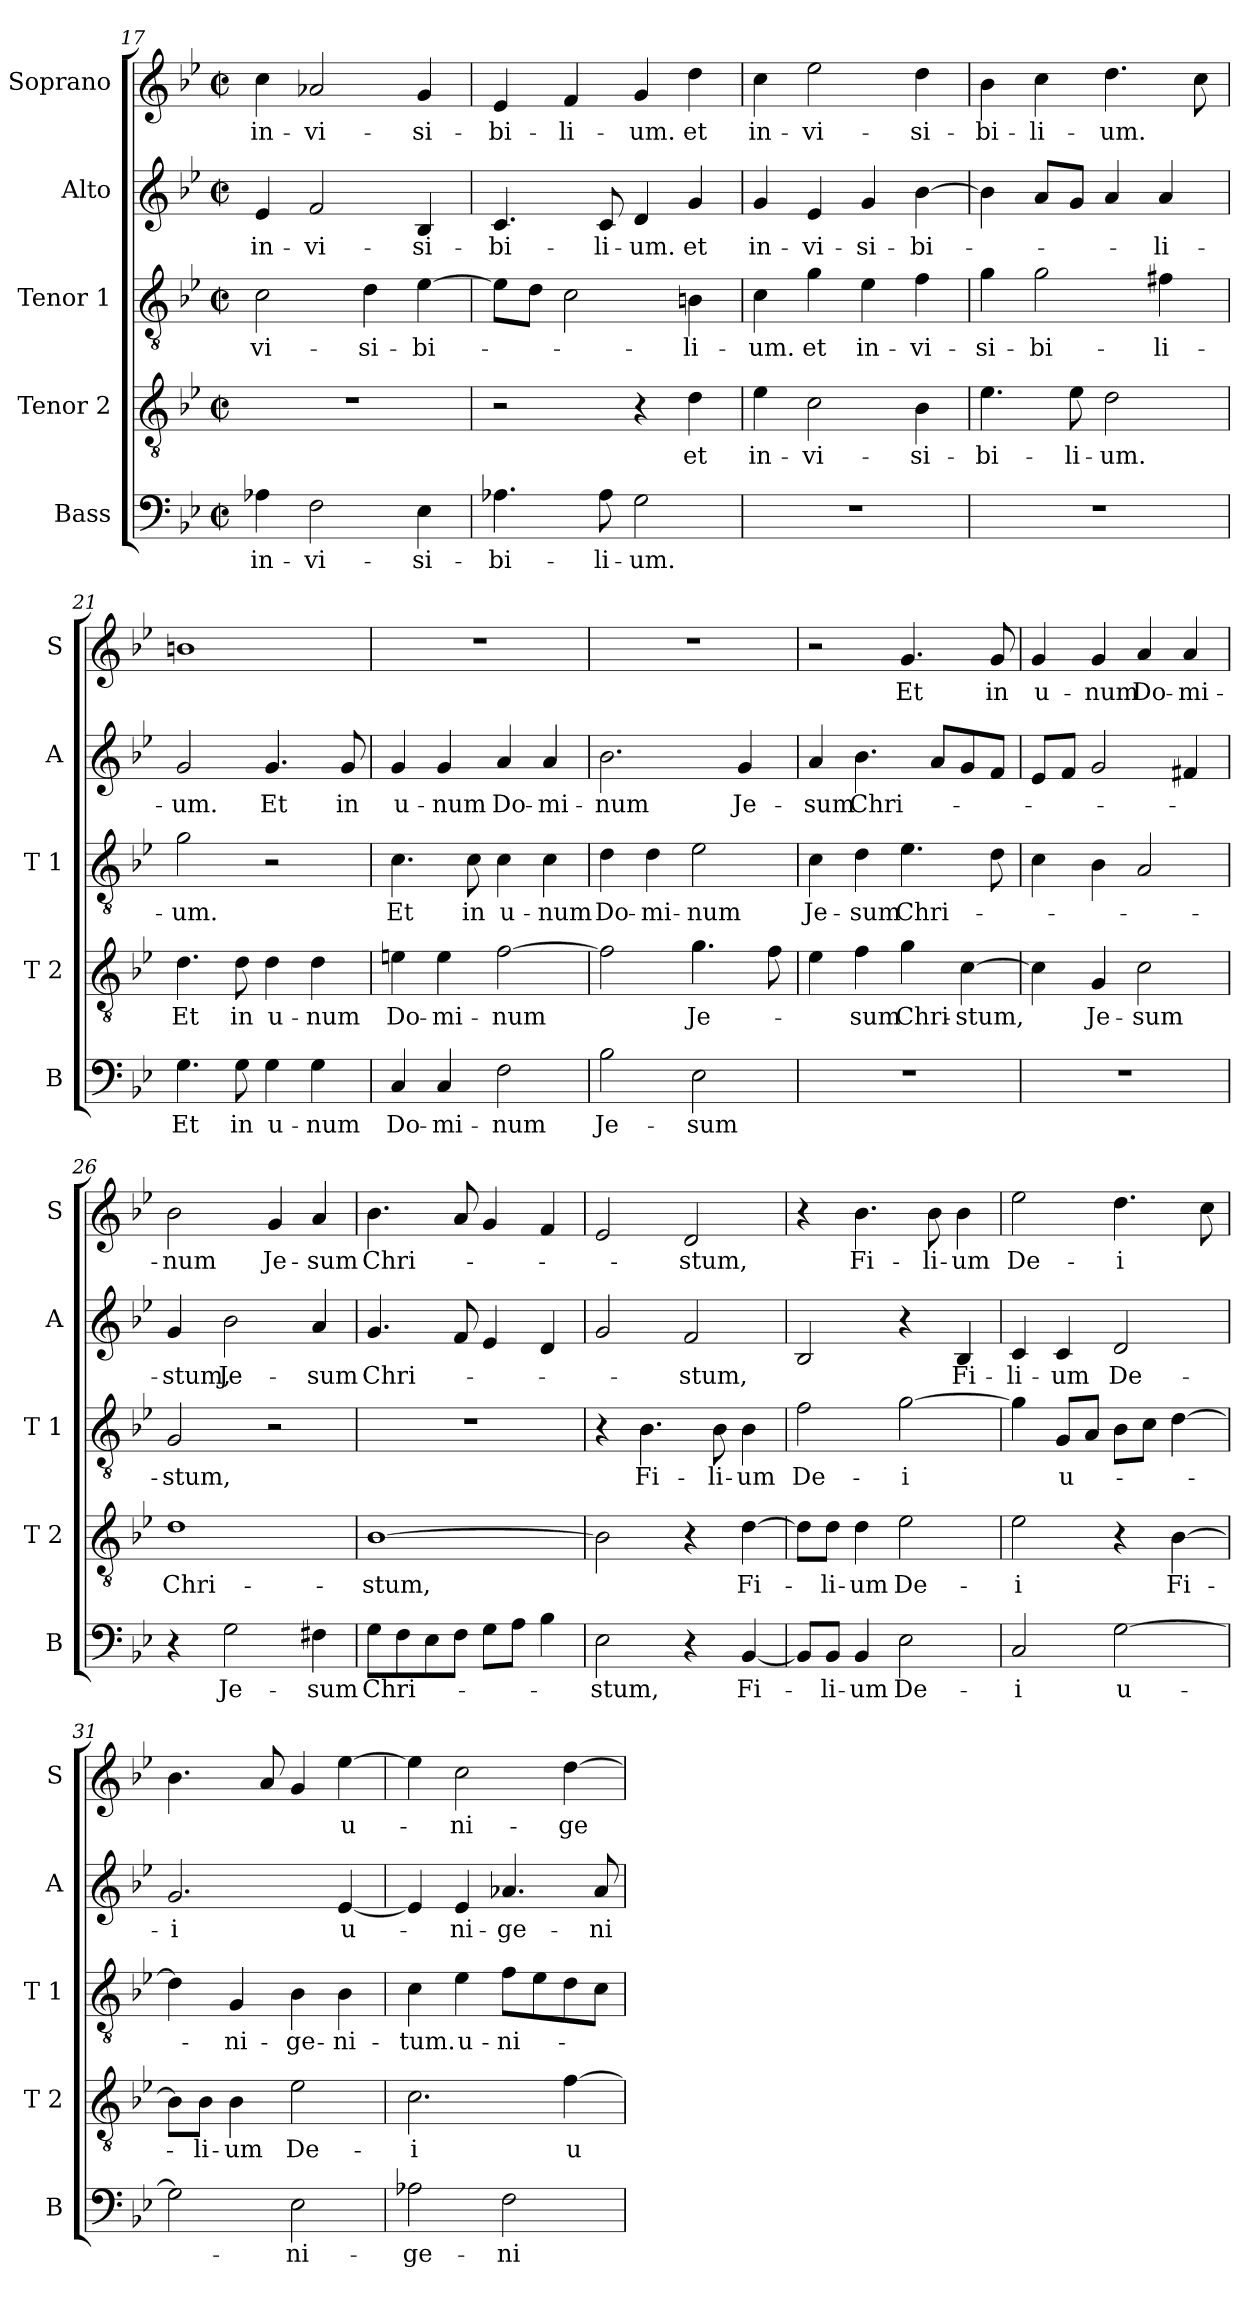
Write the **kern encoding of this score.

**kern	**text	**kern	**text	**kern	**text	**kern	**text	**kern	**text
*part5	*part5	*part4	*part4	*part3	*part3	*part2	*part2	*part1	*part1
*staff5	*staff5	*staff4	*staff4	*staff3	*staff3	*staff2	*staff2	*staff1	*staff1
*I"Bass	*	*I"Tenor 2	*	*I"Tenor 1	*	*I"Alto	*	*I"Soprano	*
*I'B	*	*I'T 2	*	*I'T 1	*	*I'A	*	*I'S	*
!!LO:LB:g=z
*clefF4	*	*clefGv2	*	*clefGv2	*	*clefG2	*	*clefG2	*
*k[b-e-]	*	*k[b-e-]	*	*k[b-e-]	*	*k[b-e-]	*	*k[b-e-]	*
*g:	*	*g:	*	*g:	*	*g:	*	*g:	*
*M2/2	*	*M2/2	*	*M2/2	*	*M2/2	*	*M2/2	*
*met(c|)	*	*met(c|)	*	*met(c|)	*	*met(c|)	*	*met(c|)	*
=17	=17	=17	=17	=17	=17	=17	=17	=17	=17
4A-X\	in-	1r	.	2c\	-vi-	4e-/	in-	4cc\	in-
2F\	-vi-	.	.	.	.	2f/	-vi-	2a-X/	-vi-
.	.	.	.	4d\	-si-	.	.	.	.
4E-\	-si-	.	.	[4e-\	-bi-	4B-/	-si-	4g/	-si-
=18	=18	=18	=18	=18	=18	=18	=18	=18	=18
4.A-X\	-bi-	2r	.	8e-\L]	.	4.c/	-bi-	4e-/	-bi-
.	.	.	.	8d\J	.	.	.	.	.
.	.	.	.	2c\	.	.	.	4f/	-li-
8A-\	-li-	.	.	.	.	8c/	-li-	.	.
2G\	-um.	4r	.	.	.	4d/	-um.	4g/	-um.
.	.	4d\	et	4Bn\	-li-	4g/	et	4dd\	et
=19	=19	=19	=19	=19	=19	=19	=19	=19	=19
1r	.	4e-\	in-	4c\	-um.	4g/	in-	4cc\	in-
.	.	2c\	-vi-	4g\	et	4e-/	-vi-	2ee-\	-vi-
.	.	.	.	4e-\	in-	4g/	-si-	.	.
.	.	4B-\	-si-	4f\	-vi-	[4b-\	-bi-	4dd\	-si-
=20	=20	=20	=20	=20	=20	=20	=20	=20	=20
1r	.	4.e-\	-bi-	4g\	-si-	4b-\]	.	4b-\	-bi-
.	.	.	.	2g\	-bi-	8a/L	.	4cc\	-li-
.	.	8e-\	-li-	.	.	8g/J	.	.	.
.	.	2d\	-um.	.	.	4a/	.	4.dd\	-um.
.	.	.	.	4f#X\	-li-	4a/	-li-	.	.
.	.	.	.	.	.	.	.	8cc\	.
=21	=21	=21	=21	=21	=21	=21	=21	=21	=21
4.G\	Et	4.d\	Et	2g\	-um.	2g/	-um.	1bn	.
8G\	in	8d\	in	.	.	.	.	.	.
4G\	u-	4d\	u-	2r	.	4.g/	Et	.	.
4G\	-num	4d\	-num	.	.	.	.	.	.
.	.	.	.	.	.	8g/	in	.	.
!!LO:PB:g=z
=22	=22	=22	=22	=22	=22	=22	=22	=22	=22
4C/	Do-	4en\	Do-	4.c\	Et	4g/	u-	1r	.
4C/	-mi-	4e\	-mi-	.	.	4g/	-num	.	.
.	.	.	.	8c\	in	.	.	.	.
2F\	-num	[2f\	-num	4c\	u-	4a/	Do-	.	.
.	.	.	.	4c\	-num	4a/	-mi-	.	.
=23	=23	=23	=23	=23	=23	=23	=23	=23	=23
2B-\	Je-	2f\]	.	4d\	Do-	2.b-\	-num	1r	.
.	.	.	.	4d\	-mi-	.	.	.	.
2E-\	-sum	4.g\	Je-	2e-\	-num	.	.	.	.
.	.	.	.	.	.	4g/	Je-	.	.
.	.	8f\	.	.	.	.	.	.	.
=24	=24	=24	=24	=24	=24	=24	=24	=24	=24
1r	.	4e-\	.	4c\	Je-	4a/	-sum	2r	.
.	.	4f\	-sum	4d\	-sum	4.b-\	Chri-	.	.
.	.	4g\	Chri-	4.e-\	Chri-	.	.	4.g/	Et
.	.	.	.	.	.	8a/L	.	.	.
.	.	[4c\	-stum,	.	.	8g/	.	.	.
.	.	.	.	8d\	.	8f/J	.	8g/	in
=25	=25	=25	=25	=25	=25	=25	=25	=25	=25
1r	.	4c\]	.	4c\	.	8e-/L	.	4g/	u-
.	.	.	.	.	.	8f/J	.	.	.
.	.	4G/	Je-	4B-\	.	2g/	.	4g/	-num
.	.	2c\	-sum	2A/	.	.	.	4a/	Do-
.	.	.	.	.	.	4f#X/	.	4a/	-mi-
=26	=26	=26	=26	=26	=26	=26	=26	=26	=26
4r	.	1d	Chri-	2G/	-stum,	4g/	-stum,	2b-\	-num
2G\	Je-	.	.	.	.	2b-\	Je-	.	.
.	.	.	.	2r	.	.	.	4g/	Je-
4F#X\	-sum	.	.	.	.	4a/	-sum	4a/	-sum
!!LO:LB:g=z
=27	=27	=27	=27	=27	=27	=27	=27	=27	=27
8G\L	Chri-	[1B-	-stum,	1r	.	4.g/	Chri-	4.b-\	Chri-
8F\	.	.	.	.	.	.	.	.	.
8E-\	.	.	.	.	.	.	.	.	.
8F\J	.	.	.	.	.	8f/	.	8a/	.
8G\L	.	.	.	.	.	4e-/	.	4g/	.
8A\J	.	.	.	.	.	.	.	.	.
4B-\	.	.	.	.	.	4d/	.	4f/	.
=28	=28	=28	=28	=28	=28	=28	=28	=28	=28
2E-\	-stum,	2B-\]	.	4r	.	2g/	.	2e-/	.
.	.	.	.	4.B-\	Fi-	.	.	.	.
4r	.	4r	.	.	.	2f/	-stum,	2d/	-stum,
.	.	.	.	8B-\	-li-	.	.	.	.
[4BB-/	Fi-	[4d\	Fi-	4B-\	-um	.	.	.	.
=29	=29	=29	=29	=29	=29	=29	=29	=29	=29
8BB-/L]	.	8d\L]	.	2f\	De-	2B-/	.	4r	.
8BB-/J	-li-	8d\J	-li-	.	.	.	.	.	.
4BB-/	-um	4d\	-um	.	.	.	.	4.b-\	Fi-
2E-\	De-	2e-\	De-	[2g\	-i	4r	.	.	.
.	.	.	.	.	.	.	.	8b-\	-li-
.	.	.	.	.	.	4B-/	Fi-	4b-\	-um
=30	=30	=30	=30	=30	=30	=30	=30	=30	=30
2C/	-i	2e-\	-i	4g\]	.	4c/	-li-	2ee-\	De-
.	.	.	.	8G/L	u-	4c/	-um	.	.
.	.	.	.	8A/J	.	.	.	.	.
[2G\	u-	4r	.	8B-\L	.	2d/	De-	4.dd\	-i
.	.	.	.	8c\J	.	.	.	.	.
.	.	[4B-\	Fi-	[4d\	.	.	.	.	.
.	.	.	.	.	.	.	.	8cc\	.
=31	=31	=31	=31	=31	=31	=31	=31	=31	=31
2G\]	.	8B-\L]	.	4d\]	.	2.g/	-i	4.b-\	.
.	.	8B-\J	-li-	.	.	.	.	.	.
.	.	4B-\	-um	4G/	-ni-	.	.	.	.
.	.	.	.	.	.	.	.	8a/	.
2E-\	-ni-	2e-\	De-	4B-\	-ge-	.	.	4g/	.
.	.	.	.	4B-\	-ni-	[4e-/	u-	[4ee-\	u-
!!LO:PB:g=z
=32	=32	=32	=32	=32	=32	=32	=32	=32	=32
2A-X\	-ge-	2.c\	-i	4c\	-tum.	4e-/]	.	4ee-\]	.
.	.	.	.	4e-\	u-	4e-/	-ni-	2cc\	-ni-
2F\	-ni-	.	.	8f\L	-ni-	4.a-X/	-ge-	.	.
.	.	.	.	8e-\	.	.	.	.	.
.	.	[4f\	u-	8d\	.	.	.	[4dd\	-ge-
.	.	.	.	8c\J	.	8a-/	-ni-	.	.
=	=	=	=	=	=	=	=	=	=
*-	*-	*-	*-	*-	*-	*-	*-	*-	*-
